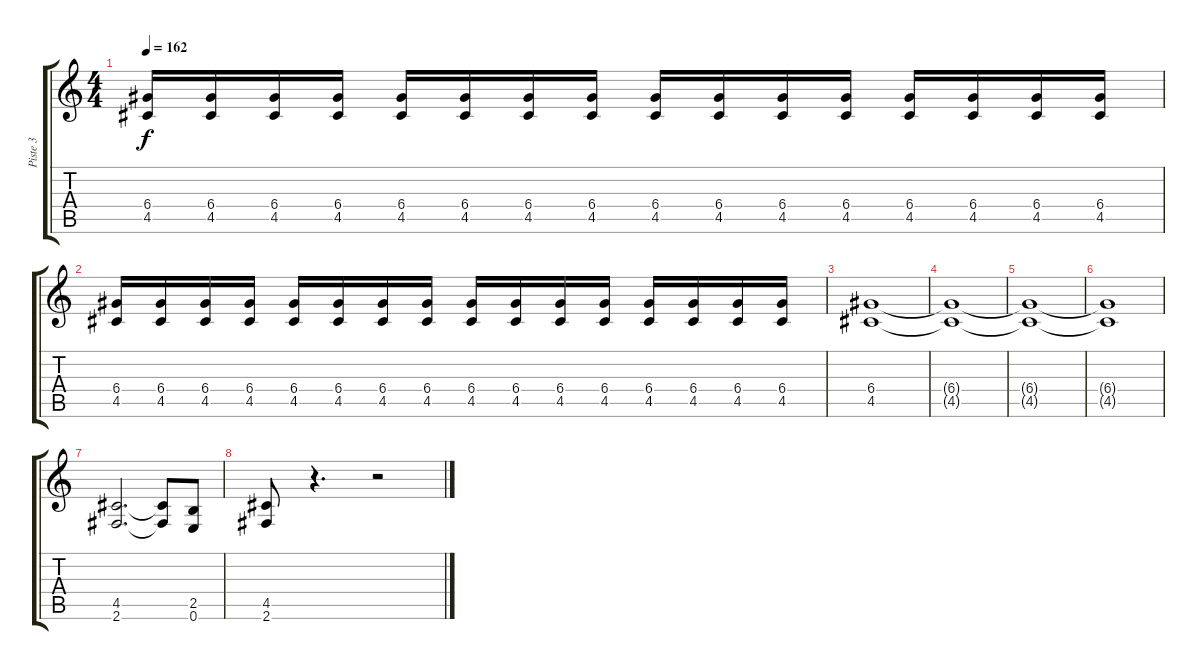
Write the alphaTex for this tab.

\track ("Piste 3" "Piste 3") {instrument overdrivenguitar}
\staff {score tabs}
\tuning (E4 B3 G3 D3 A2 E2) {hide}
\ts (4 4)
\tempo 162
\clef g2
\ks c
(6.4 4.5).16{dy f} (6.4 4.5).16 (6.4 4.5).16 (6.4 4.5).16 (6.4 4.5).16 (6.4 4.5).16 (6.4 4.5).16 (6.4 4.5).16 (6.4 4.5).16 (6.4 4.5).16 (6.4 4.5).16 (6.4 4.5).16 (6.4 4.5).16 (6.4 4.5).16 (6.4 4.5).16 (6.4 4.5).16 |
(6.4 4.5).16 (6.4 4.5).16 (6.4 4.5).16 (6.4 4.5).16 (6.4 4.5).16 (6.4 4.5).16 (6.4 4.5).16 (6.4 4.5).16 (6.4 4.5).16 (6.4 4.5).16 (6.4 4.5).16 (6.4 4.5).16 (6.4 4.5).16 (6.4 4.5).16 (6.4 4.5).16 (6.4 4.5).16 |
(6.4 4.5).1 |
(6.4{t} 4.5{t}).1 |
(6.4{t} 4.5{t}).1 |
(6.4{t} 4.5{t}).1 |
(4.5 2.6).2{d} (4.5{t} 2.6{t}).8 (2.5 0.6).8 |
(4.5 2.6).8 r.4{d} r.2
